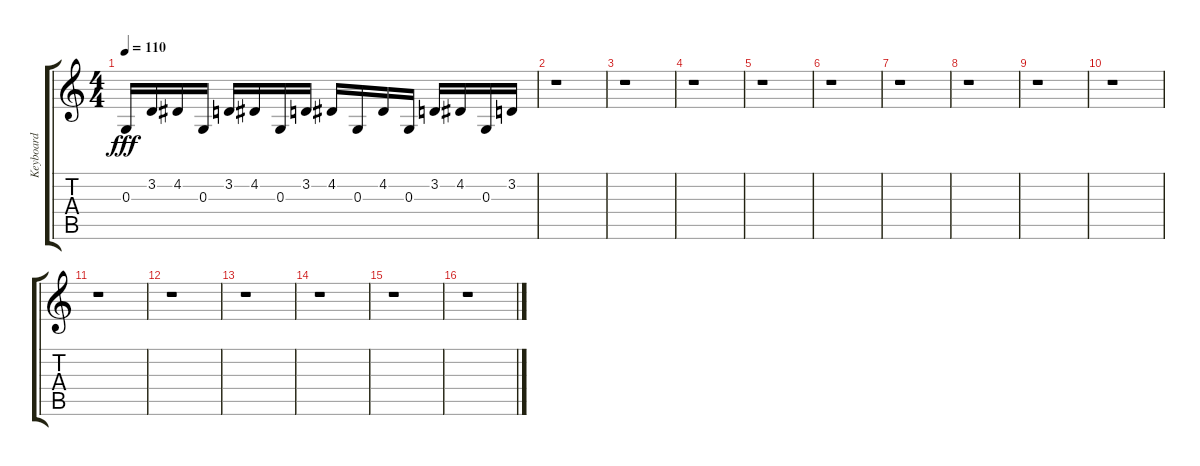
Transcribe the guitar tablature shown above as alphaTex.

\track ("Keyboard" "Keyboard") {instrument electricpiano1}
\staff {score tabs}
\tuning (E4 B3 G3 D3 A2 D2) {hide}
\ts (4 4)
\tempo 110
\clef g2
\ks c
0.3.16{dy fff} 3.2.16 4.2.16 0.3.16 3.2.16 4.2.16 0.3.16 3.2.16 4.2.16 0.3.16 4.2.16 0.3.16 3.2.16 4.2.16 0.3.16 3.2.16 |
r.1 |
r.1 |
r.1 |
r.1 |
r.1 |
r.1 |
r.1 |
r.1 |
r.1 |
r.1 |
r.1 |
r.1 |
r.1 |
r.1 |
r.1
